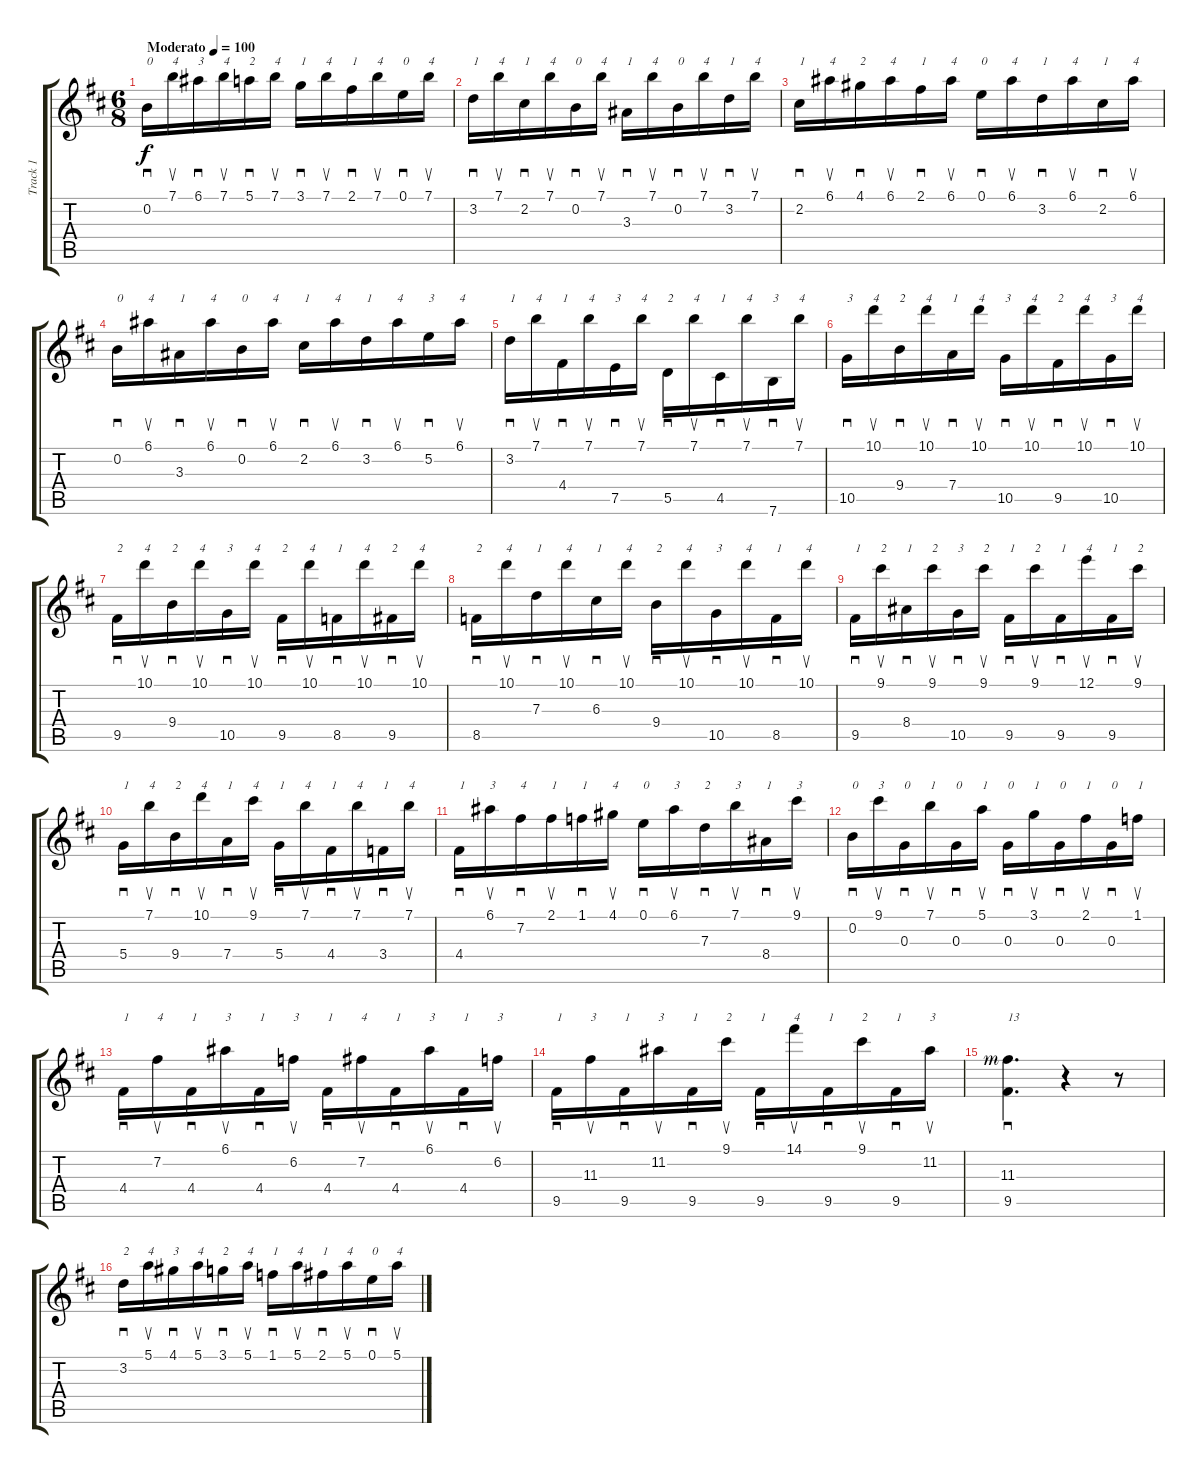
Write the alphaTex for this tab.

\track ("Track 1" "Track 1") {instrument acousticguitarnylon}
\staff {score tabs}
\tuning (E4 B3 G3 D3 A2 E2) {hide}
\ts (6 8)
\tempo (100 "Moderato")
\clef g2
\ks bminor
0.2.16{sd txt "0" dy f instrument acousticguitarnylon} 7.1.16{su txt "4"} 6.1.16{sd txt "3"} 7.1.16{su txt "4"} 5.1.16{sd txt "2"} 7.1.16{su txt "4"} 3.1.16{sd txt "1"} 7.1.16{su txt "4"} 2.1.16{sd txt "1"} 7.1.16{su txt "4"} 0.1.16{sd txt "0"} 7.1.16{su txt "4"} |
3.2.16{sd txt "1"} 7.1.16{su txt "4"} 2.2.16{sd txt "1"} 7.1.16{su txt "4"} 0.2.16{sd txt "0"} 7.1.16{su txt "4"} 3.3.16{sd txt "1"} 7.1.16{su txt "4"} 0.2.16{sd txt "0"} 7.1.16{su txt "4"} 3.2.16{sd txt "1"} 7.1.16{su txt "4"} |
2.2.16{sd txt "1"} 6.1.16{su txt "4"} 4.1.16{sd txt "2"} 6.1.16{su txt "4"} 2.1.16{sd txt "1"} 6.1.16{su txt "4"} 0.1.16{sd txt "0"} 6.1.16{su txt "4"} 3.2.16{sd txt "1"} 6.1.16{su txt "4"} 2.2.16{sd txt "1"} 6.1.16{su txt "4"} |
0.2.16{sd txt "0"} 6.1.16{su txt "4"} 3.3.16{sd txt "1"} 6.1.16{su txt "4"} 0.2.16{sd txt "0"} 6.1.16{su txt "4"} 2.2.16{sd txt "1"} 6.1.16{su txt "4"} 3.2.16{sd txt "1"} 6.1.16{su txt "4"} 5.2.16{sd txt "3"} 6.1.16{su txt "4"} |
3.2.16{sd txt "1"} 7.1.16{su txt "4"} 4.4.16{sd txt "1"} 7.1.16{su txt "4"} 7.5.16{sd txt "3"} 7.1.16{su txt "4"} 5.5.16{sd txt "2"} 7.1.16{su txt "4"} 4.5.16{sd txt "1"} 7.1.16{su txt "4"} 7.6.16{sd txt "3"} 7.1.16{su txt "4"} |
10.5.16{sd txt "3"} 10.1.16{su txt "4"} 9.4.16{sd txt "2"} 10.1.16{su txt "4"} 7.4.16{sd txt "1"} 10.1.16{su txt "4"} 10.5.16{sd txt "3"} 10.1.16{su txt "4"} 9.5.16{sd txt "2"} 10.1.16{su txt "4"} 10.5.16{sd txt "3"} 10.1.16{su txt "4"} |
9.5.16{sd txt "2"} 10.1.16{su txt "4"} 9.4.16{sd txt "2"} 10.1.16{su txt "4"} 10.5.16{sd txt "3"} 10.1.16{su txt "4"} 9.5.16{sd txt "2"} 10.1.16{su txt "4"} 8.5.16{sd txt "1"} 10.1.16{su txt "4"} 9.5.16{sd txt "2"} 10.1.16{su txt "4"} |
8.5.16{sd txt "2"} 10.1.16{su txt "4"} 7.3.16{sd txt "1"} 10.1.16{su txt "4"} 6.3.16{sd txt "1"} 10.1.16{su txt "4"} 9.4.16{sd txt "2"} 10.1.16{su txt "4"} 10.5.16{sd txt "3"} 10.1.16{su txt "4"} 8.5.16{sd txt "1"} 10.1.16{su txt "4"} |
9.5.16{sd txt "1"} 9.1.16{su txt "2"} 8.4.16{sd txt "1"} 9.1.16{su txt "2"} 10.5.16{sd txt "3"} 9.1.16{su txt "2"} 9.5.16{sd txt "1"} 9.1.16{su txt "2"} 9.5.16{sd txt "1"} 12.1.16{su txt "4"} 9.5.16{sd txt "1"} 9.1.16{su txt "2"} |
5.4.16{sd txt "1"} 7.1.16{su txt "4"} 9.4.16{sd txt "2"} 10.1.16{su txt "4"} 7.4.16{sd txt "1"} 9.1.16{su txt "4"} 5.4.16{sd txt "1"} 7.1.16{su txt "4"} 4.4.16{sd txt "1"} 7.1.16{su txt "4"} 3.4.16{sd txt "1"} 7.1.16{su txt "4"} |
4.4.16{sd txt "1"} 6.1.16{su txt "3"} 7.2.16{sd txt "4"} 2.1.16{su txt "1"} 1.1.16{sd txt "1"} 4.1.16{su txt "4"} 0.1.16{sd txt "0"} 6.1.16{su txt "3"} 7.3.16{sd txt "2"} 7.1.16{su txt "3"} 8.4.16{sd txt "1"} 9.1.16{su txt "3"} |
0.2.16{sd txt "0"} 9.1.16{su txt "3"} 0.3.16{sd txt "0"} 7.1.16{su txt "1"} 0.3.16{sd txt "0"} 5.1.16{su txt "1"} 0.3.16{sd txt "0"} 3.1.16{su txt "1"} 0.3.16{sd txt "0"} 2.1.16{su txt "1"} 0.3.16{sd txt "0"} 1.1.16{su txt "1"} |
4.4.16{sd txt "1"} 7.2.16{su txt "4"} 4.4.16{sd txt "1"} 6.1.16{su txt "3"} 4.4.16{sd txt "1"} 6.2.16{su txt "3"} 4.4.16{sd txt "1"} 7.2.16{su txt "4"} 4.4.16{sd txt "1"} 6.1.16{su txt "3"} 4.4.16{sd txt "1"} 6.2.16{su txt "3"} |
9.5.16{sd txt "1"} 11.3.16{su txt "3"} 9.5.16{sd txt "1"} 11.2.16{su txt "3"} 9.5.16{sd txt "1"} 9.1.16{su txt "2"} 9.5.16{sd txt "1"} 14.1.16{su txt "4"} 9.5.16{sd txt "1"} 9.1.16{su txt "2"} 9.5.16{sd txt "1"} 11.2.16{su txt "3"} |
(11.3{rf 3} 9.5).4{d sd txt "13"} r.4 r.8 |
3.2.16{sd txt "2"} 5.1.16{su txt "4"} 4.1.16{sd txt "3"} 5.1.16{su txt "4"} 3.1.16{sd txt "2"} 5.1.16{su txt "4"} 1.1.16{sd txt "1"} 5.1.16{su txt "4"} 2.1.16{sd txt "1"} 5.1.16{su txt "4"} 0.1.16{sd txt "0"} 5.1.16{su txt "4"}
